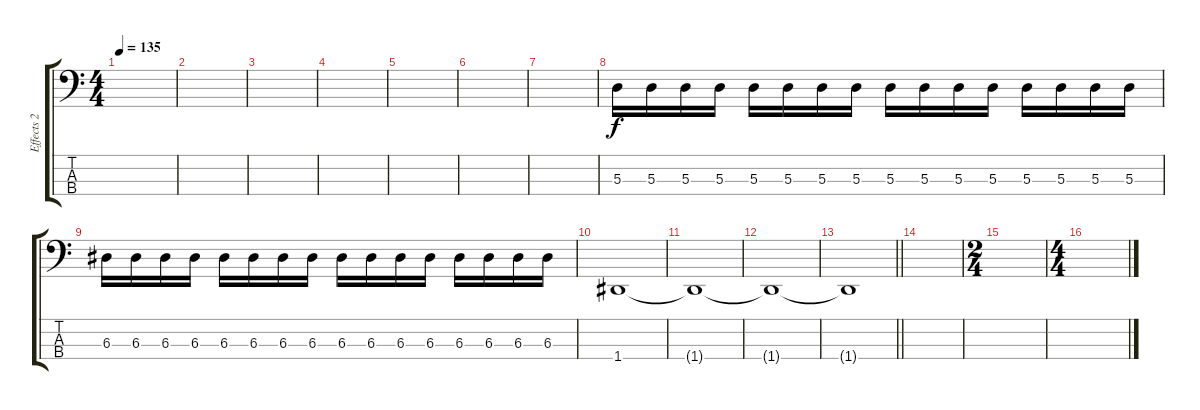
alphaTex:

\track ("Effects 2" "Effects 2") {instrument distortionguitar}
\staff {score tabs}
\tuning (G2 D2 A1 D1) {hide}
\ts (4 4)
\tempo 135
\clef f4
\ks c
|
|
|
|
|
|
|
5.3.16{volume 13} 5.3.16 5.3.16 5.3.16 5.3.16 5.3.16 5.3.16 5.3.16 5.3.16 5.3.16 5.3.16 5.3.16 5.3.16 5.3.16 5.3.16 5.3.16 |
6.3.16 6.3.16 6.3.16 6.3.16 6.3.16 6.3.16 6.3.16 6.3.16 6.3.16 6.3.16 6.3.16 6.3.16 6.3.16 6.3.16 6.3.16 6.3.16 |
1.4.1{volume 0} |
1.4{t}.1 |
1.4{t}.1 |
\barLineRight lightlight
1.4{t}.1 |
\section ("" "")
|
\ts (2 4)
|
\ts (4 4)
